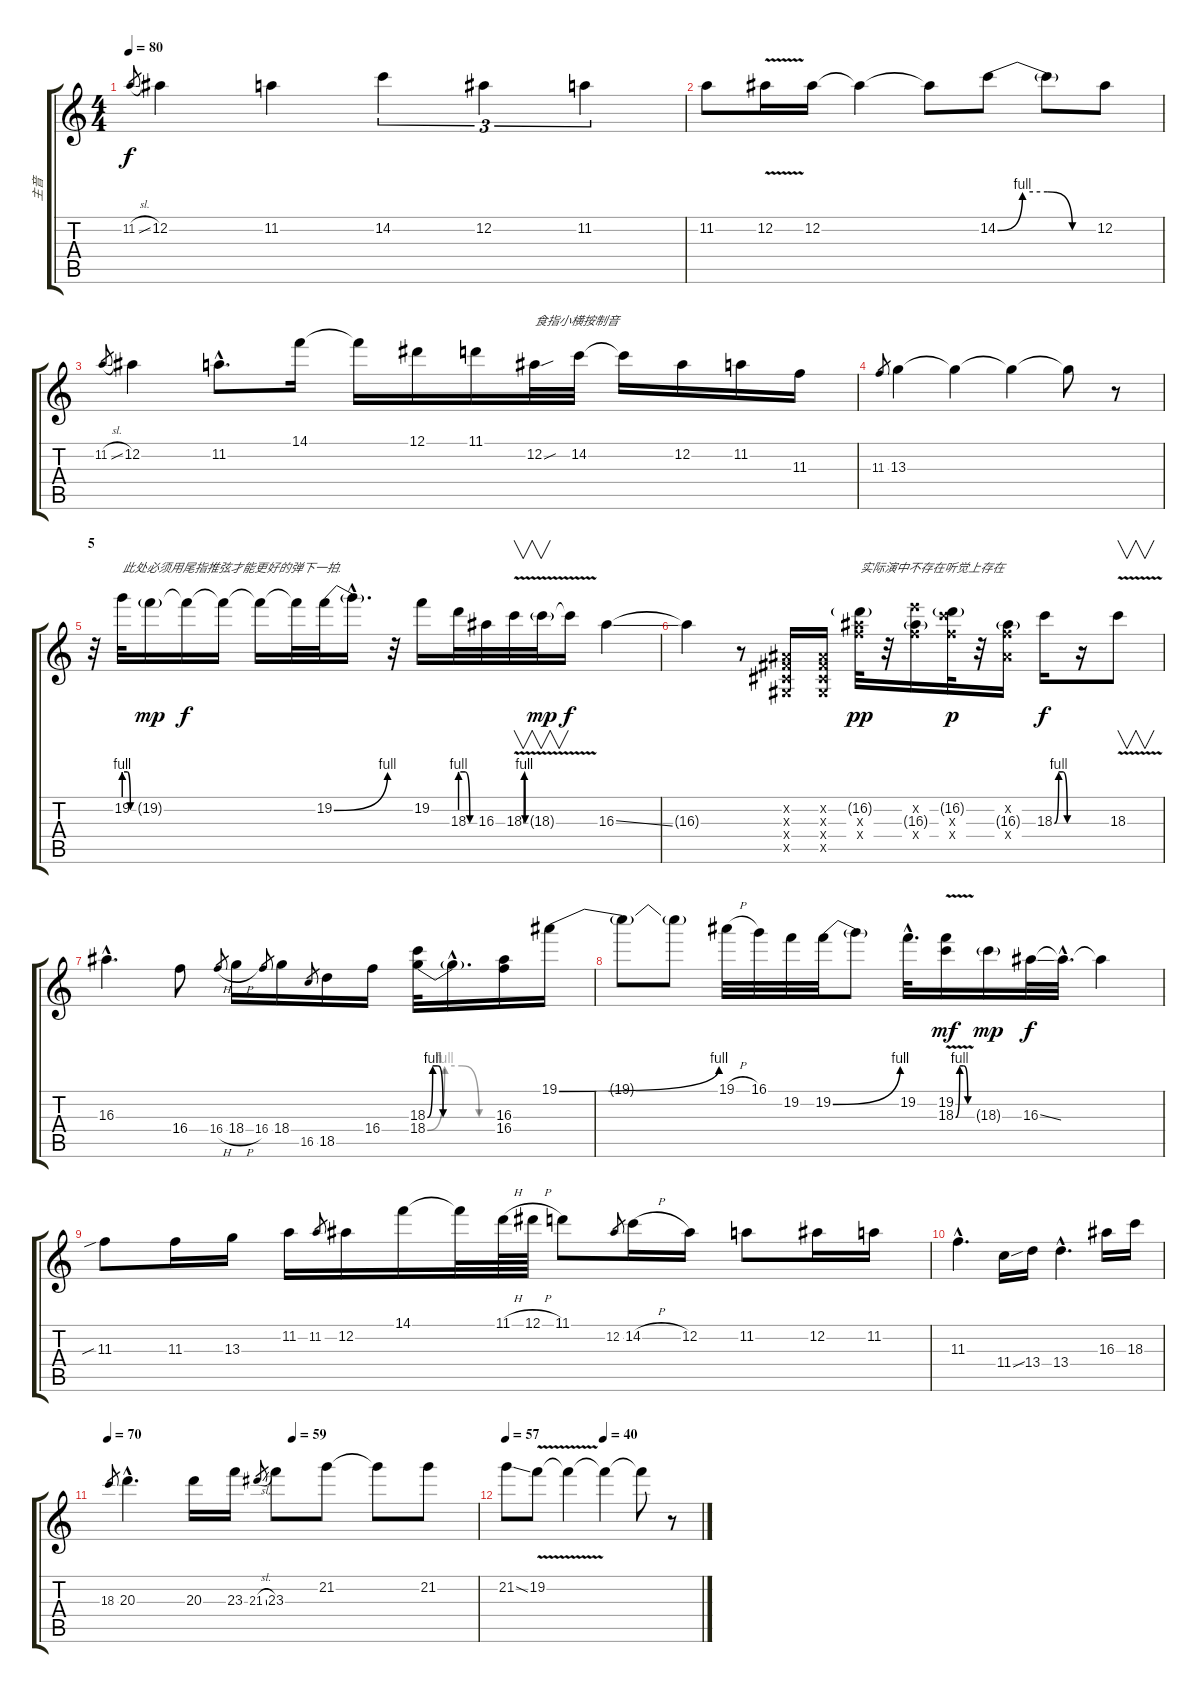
\track ("主音" "主音") {instrument overdrivenguitar}
\staff {score tabs}
\tuning (Eb4 Bb3 Gb3 Db3 Ab2 Eb2) {hide}
\ts (4 4)
\tempo 80
\clef g2
\ks c
11.2{sl}.8{gr dy f} 12.2.4 11.2.4 14.2.4{tu (3 2)} 12.2.4{tu (3 2)} 11.2.4{tu (3 2)} |
11.2.8 12.2{v}.16 12.2.16 12.2{t}.4 12.2{t}.8 14.2{be (custom 0 0 15 4 30 4 45 0 60 0)}.8 14.2{t}.8 12.2.8 |
11.2{sl}.8{gr} 12.2.4 11.2{hac}.8{d} 14.1.16 14.1{t}.16 12.1.16 11.1.16 12.2{sou}.32{txt "食指小横按制音"} 14.2.32 14.2{t}.16 12.2.16 11.2.16 11.3.16 |
11.3.8{gr} 13.3.4 13.3{t}.4 13.3{t}.4 13.3{t}.8 r.8 |
\section ("" "5")
r.32 19.2{be (custom 0 4 20 4 40 0 60 0)}.32{txt "此处必须用尾指推弦才能更好的弹下一拍."} 19.2{g}.16{dy mp} 19.2{t}.16{dy f} 19.2{t}.16 19.2{t}.16 19.2{t}.32 19.2{be (bend 0 0 60 4)}.32 19.2{hac t}.16{d} r.32 19.2.16 18.3{be (custom 0 4 20 4 40 0 60 0)}.32 16.3.32 18.3{be (custom 0 0 15 4 30 4 45 0 60 0) v}.32{v} 18.3{v g}.32{v dy mp} 18.3{t}.16{dy f} 16.3{ss}.4 |
16.3{t}.4 r.8 (0.2{x} 0.3{x} 0.4{x} 0.5{x}).16 (0.2{x} 0.3{x} 0.4{x} 0.5{x}).16 (16.2{g} 16.3{x} 16.4{x}).32{txt "实际演中不存在听觉上存在" dy pp} r.32 (18.2{x} 16.3{g} 16.4{x}).16 (16.2{g} 18.3{x} 16.4{x}).32{dy p} r.32 (0.2{x} 16.3{g} 16.4{x}).16 18.3{be (custom 0 0 15 4 30 4 45 0 60 0)}.16{dy f} r.16 18.3{v}.8{v} |
16.3{hac}.4{d} 16.4.8 16.4{h}.8{gr} 18.4{h}.16 16.4.8{gr} 18.4.16 16.5.8{gr} 18.5.16 16.4.16 (18.3{be (custom 0 0 15 4 30 4 45 0 60 0)} 18.4{be (custom 0 0 15 4 30 4 45 0 60 0)}).32 18.4{hac t}.16{d} (16.3 16.4).16 19.1{be (bend 0 0 60 4)}.16 |
19.1{t}.8 19.1{t}.8 19.1{h}.32 16.1.32 19.2.32 19.2{be (bend 0 0 60 4)}.32 19.2{t}.8 19.2{hac}.32{d} (19.2 18.3{be (custom 0 0 15 4 30 4 45 0 60 0) v}).16{dy mf} 18.3{g}.16{dy mp} 16.3{ss}.32{dy f} 16.3{hac t}.32{d} 16.3{t}.4 |
11.3{sib}.8 11.3.16 13.3.16 11.2.16 11.2.8{gr} 12.2.16 14.1.16 14.1{t}.32 11.1{h}.64 12.1{h}.64 11.1.8 12.2.8{gr} 14.2{h}.16 12.2.16 11.2.8 12.2.16 11.2.16 |
11.3{hac}.4{d} 11.4{sou}.16 13.4.16 13.4{hac}.4{d} 16.3.16 18.3.16 |
\tempo 70
\tempo (59 0.5)
18.3.8{gr} 20.3{hac}.4{d} 20.3.16 23.3.16 21.3{sl}.8{gr} 23.3.8 21.2.8 21.2{t}.8 21.2.8 |
\tempo 57
\tempo (40 0.5)
21.2{ss}.8 19.2{v}.8 19.2{t}.4 19.2{t}.4 19.2{t}.8 r.8
